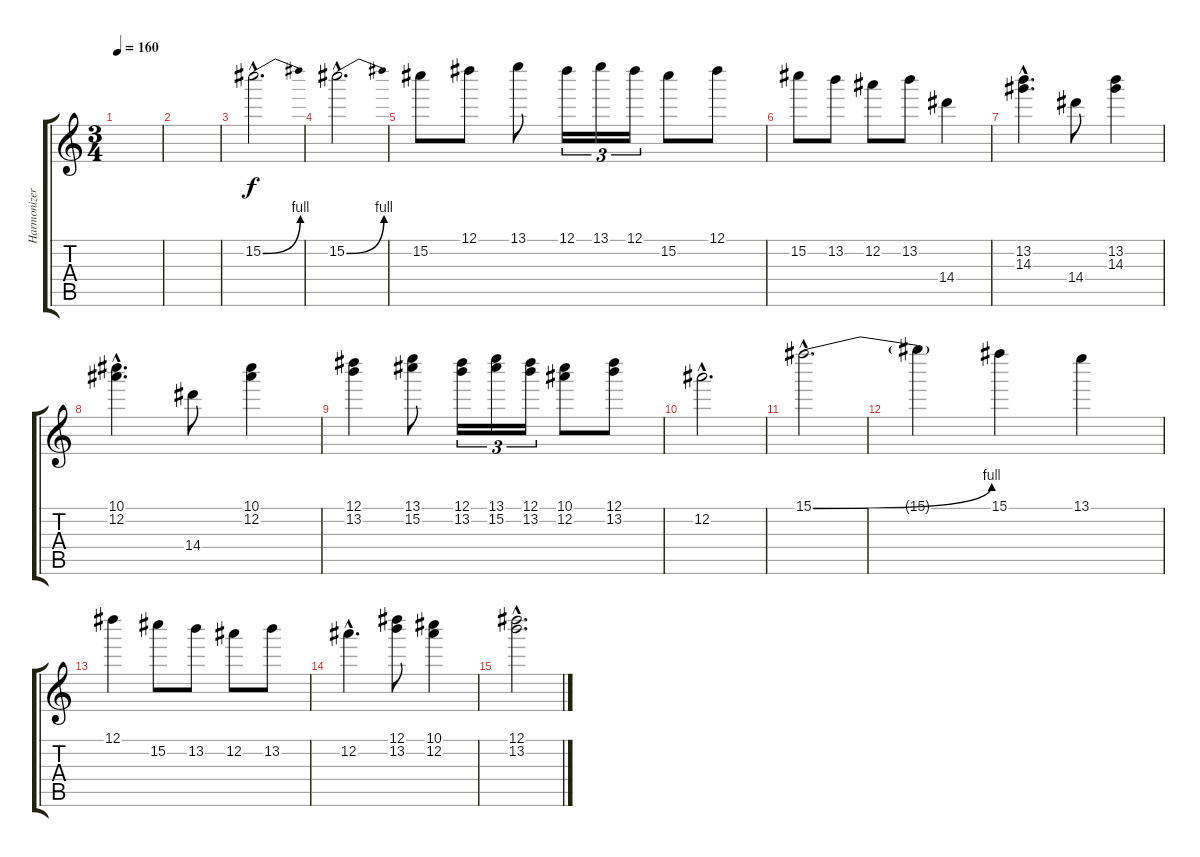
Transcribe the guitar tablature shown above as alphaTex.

\track ("Harmonizer" "Harmonizer") {instrument overdrivenguitar}
\staff {score tabs}
\tuning (Eb5 Bb4 Gb4 Db4 Ab3 Eb3) {hide}
\ts (3 4)
\tempo 160
\clef g2
\ks c
|
|
15.2{be (bend 0 0 60 4) hac}.2{d} |
15.2{be (bend 0 0 60 4) hac}.2{d} |
15.2.8 12.1.8 13.1.8 12.1.16{tu (3 2)} 13.1.16{tu (3 2)} 12.1.16{tu (3 2)} 15.2.8 12.1.8 |
15.2.8 13.2.8 12.2.8 13.2.8 14.4.4 |
(13.2{hac} 14.3{hac}).4{d} 14.4.8 (13.2 14.3).4 |
(10.1{hac} 12.2{hac}).4{d} 14.4.8 (10.1 12.2).4 |
(12.1 13.2).4 (13.1 15.2).8 (12.1 13.2).16{tu (3 2)} (13.1 15.2).16{tu (3 2)} (12.1 13.2).16{tu (3 2)} (10.1 12.2).8 (12.1 13.2).8 |
12.2{hac}.2{d} |
15.1{be (bend 0 0 60 4) hac}.2{d} |
15.1{t}.4 15.1.4 13.1.4 |
12.1.4 15.2.8 13.2.8 12.2.8 13.2.8 |
12.2{hac}.4{d} (12.1 13.2).8 (10.1 12.2).4 |
(12.1{hac} 13.2{hac}).2{d}
